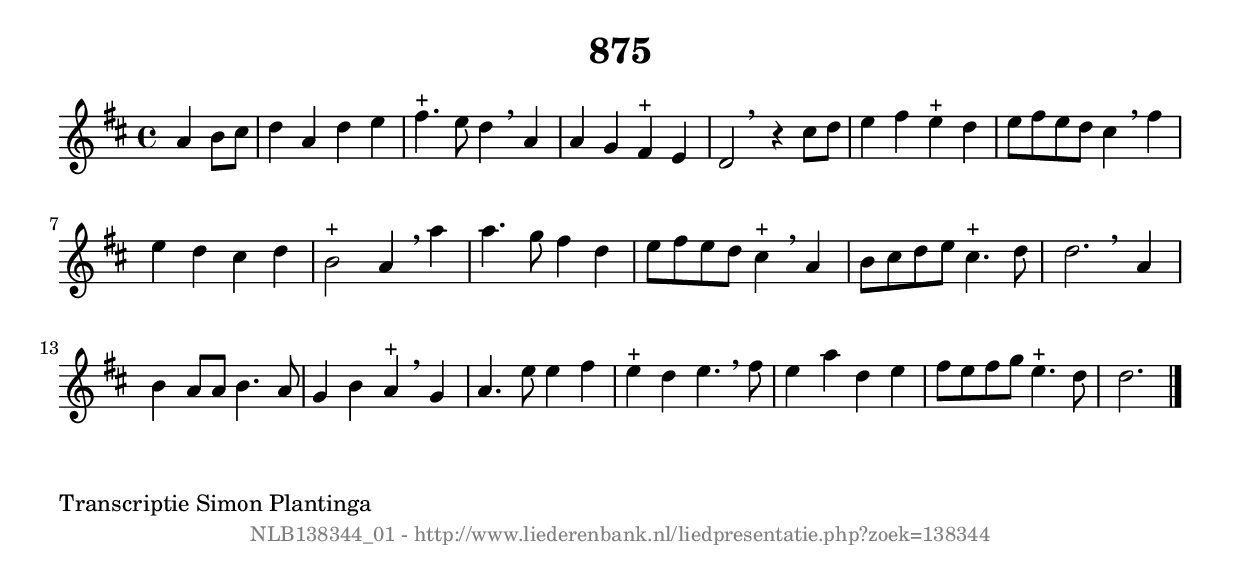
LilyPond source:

%
% produced by wce2krn 1.64 (7 June 2014)
%
\version"2.16"
#(append! paper-alist '(("long" . (cons (* 210 mm) (* 2000 mm)))))
#(set-default-paper-size "long")
sb = {\breathe}
mBreak = {\breathe }
bBreak = {\breathe }
x = {\once\override NoteHead #'style = #'cross }
gl=\glissando
itime={\override Staff.TimeSignature #'stencil = ##f }
ficta = {\once\set suggestAccidentals = ##t}
fine = {\once\override Score.RehearsalMark #'self-alignment-X = #1 \mark \markup {\italic{Fine}}}
dc = {\once\override Score.RehearsalMark #'self-alignment-X = #1 \mark \markup {\italic{D.C.}}}
dcf = {\once\override Score.RehearsalMark #'self-alignment-X = #1 \mark \markup {\italic{D.C. al Fine}}}
dcc = {\once\override Score.RehearsalMark #'self-alignment-X = #1 \mark \markup {\italic{D.C. al Coda}}}
ds = {\once\override Score.RehearsalMark #'self-alignment-X = #1 \mark \markup {\italic{D.S.}}}
dsf = {\once\override Score.RehearsalMark #'self-alignment-X = #1 \mark \markup {\italic{D.S. al Fine}}}
dsc = {\once\override Score.RehearsalMark #'self-alignment-X = #1 \mark \markup {\italic{D.S. al Coda}}}
pv = {\set Score.repeatCommands = #'((volta "1"))}
sv = {\set Score.repeatCommands = #'((volta "2"))}
tv = {\set Score.repeatCommands = #'((volta "3"))}
qv = {\set Score.repeatCommands = #'((volta "4"))}
xv = {\set Score.repeatCommands = #'((volta #f))}
\header{ tagline = ""
title = "875"
}
\score {{
\key d \major
\relative g'
{
\set melismaBusyProperties = #'()
\partial 32*16
\time 4/4
\tempo 4=120
\override Score.MetronomeMark #'transparent = ##t
\override Score.RehearsalMark #'break-visibility = #(vector #t #t #f)
a4 b8 cis8 | d4 a4 d4 e4 | fis4.^"+" e8 d4 \sb a4 | a4 g4 fis4^"+" e4 | d2 \bar ":|:" \bBreak
r4 cis'8 d8 | e4 fis4 e4^"+" d4 | e8 fis8 e8 d8 cis4 \sb fis4 | e4 d4 cis4 d4 | b2^"+" a4 \mBreak
a'4 | a4. g8 fis4 d4 | e8 fis8 e8 d8 cis4^"+" \sb a4 | b8 cis8 d8 e8 cis4.^"+" d8 | d2. \bar ":|:" \bBreak
a4 | b4 a8 a8 b4. a8 | g4 b4 a4^"+" \sb g4 | a4. e'8 e4 fis4 | e4^"+" d4 e4. \mBreak
fis8 | e4 a4 d,4 e4 | fis8 e8 fis8 g8 e4.^"+" d8 | d2. \bar "|."
 }}
 \midi { }
 \layout {
            indent = 0.0\cm
}
}
\markup { \wordwrap-string #" 
Transcriptie Simon Plantinga
"}
\markup { \vspace #0 } \markup { \with-color #grey \fill-line { \center-column { \smaller "NLB138344_01 - http://www.liederenbank.nl/liedpresentatie.php?zoek=138344" } } }
